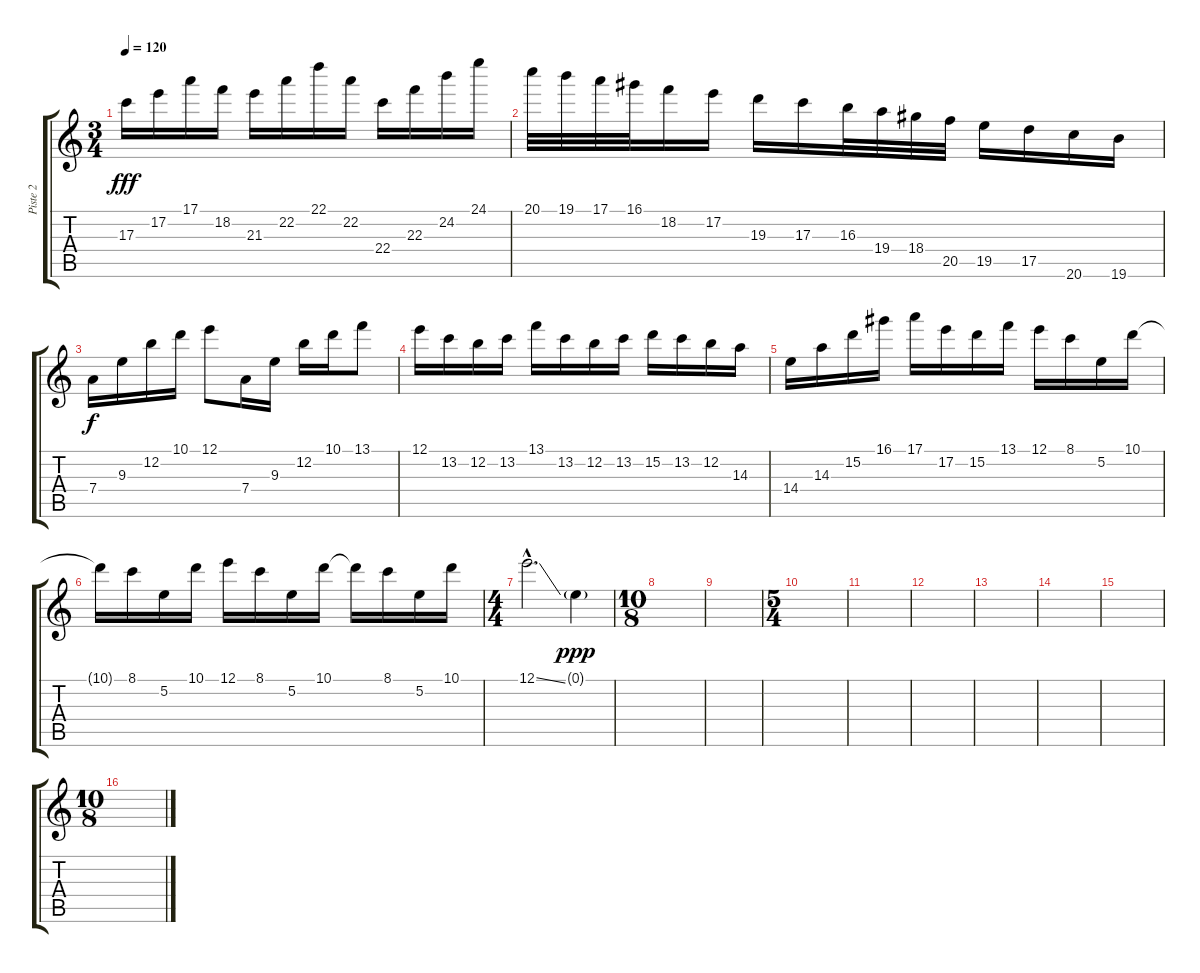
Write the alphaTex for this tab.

\track ("Piste 2" "Piste 2") {instrument distortionguitar}
\staff {score tabs}
\tuning (E4 B3 G3 D3 A2 E2) {hide}
\ts (3 4)
\tempo 120
\clef g2
\ks c
17.3.16{dy fff} 17.2.16 17.1.16 18.2.16 21.3.16 22.2.16 22.1.16 22.2.16 22.4.16 22.3.16 24.2.16 24.1.16 |
20.1.32 19.1.32 17.1.32 16.1.32 18.2.16 17.2.16 19.3.16 17.3.16 16.3.32 19.4.32 18.4.32 20.5.32 19.5.16 17.5.16 20.6.16 19.6.16 |
7.4.16{dy f} 9.3.16 12.2.16 10.1.16 12.1.8 7.4.16 9.3.16 12.2.16 10.1.16 13.1.8 |
12.1.16 13.2.16 12.2.16 13.2.16 13.1.16 13.2.16 12.2.16 13.2.16 15.2.16 13.2.16 12.2.16 14.3.16 |
14.4.16 14.3.16 15.2.16 16.1.16 17.1.16 17.2.16 15.2.16 13.1.16 12.1.16 8.1.16 5.2.16 10.1.16 |
10.1{t}.16 8.1.16 5.2.16 10.1.16 12.1.16 8.1.16 5.2.16 10.1.16 10.1{t}.16 8.1.16 5.2.16 10.1.16 |
\ts (4 4)
12.1{ss hac}.2{d} 0.1{g}.4{dy ppp} |
\ts (10 8)
|
|
\ts (5 4)
|
|
|
|
|
|
\ts (10 8)
